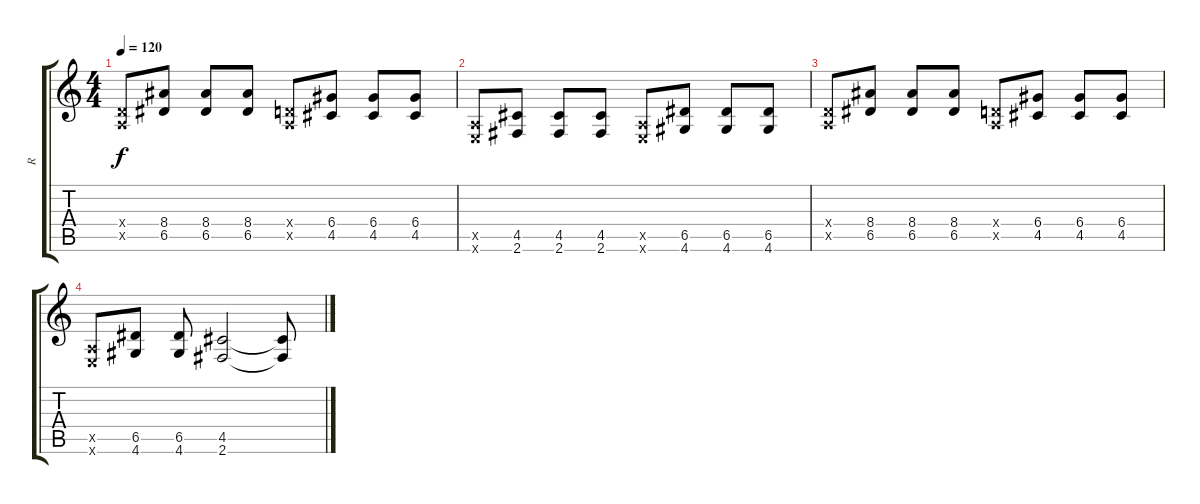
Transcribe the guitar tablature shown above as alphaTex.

\track ("R" "R") {instrument distortionguitar}
\staff {score tabs}
\tuning (E4 B3 G3 D3 A2 E2) {hide}
\ts (4 4)
\tempo 120
\clef g2
\ks c
(0.4{x} 0.5{x}).8{dy f} (8.4 6.5).8 (8.4 6.5).8 (8.4 6.5).8 (0.4{x} 0.5{x}).8 (6.4 4.5).8 (6.4 4.5).8 (6.4 4.5).8 |
(0.5{x} 0.6{x}).8 (4.5 2.6).8 (4.5 2.6).8 (4.5 2.6).8 (0.5{x} 0.6{x}).8 (6.5 4.6).8 (6.5 4.6).8 (6.5 4.6).8 |
(0.4{x} 0.5{x}).8 (8.4 6.5).8 (8.4 6.5).8 (8.4 6.5).8 (0.4{x} 0.5{x}).8 (6.4 4.5).8 (6.4 4.5).8 (6.4 4.5).8 |
(0.5{x} 0.6{x}).8 (6.5 4.6).8 (6.5 4.6).8 (4.5 2.6).2 (4.5{t} 2.6{t}).8
